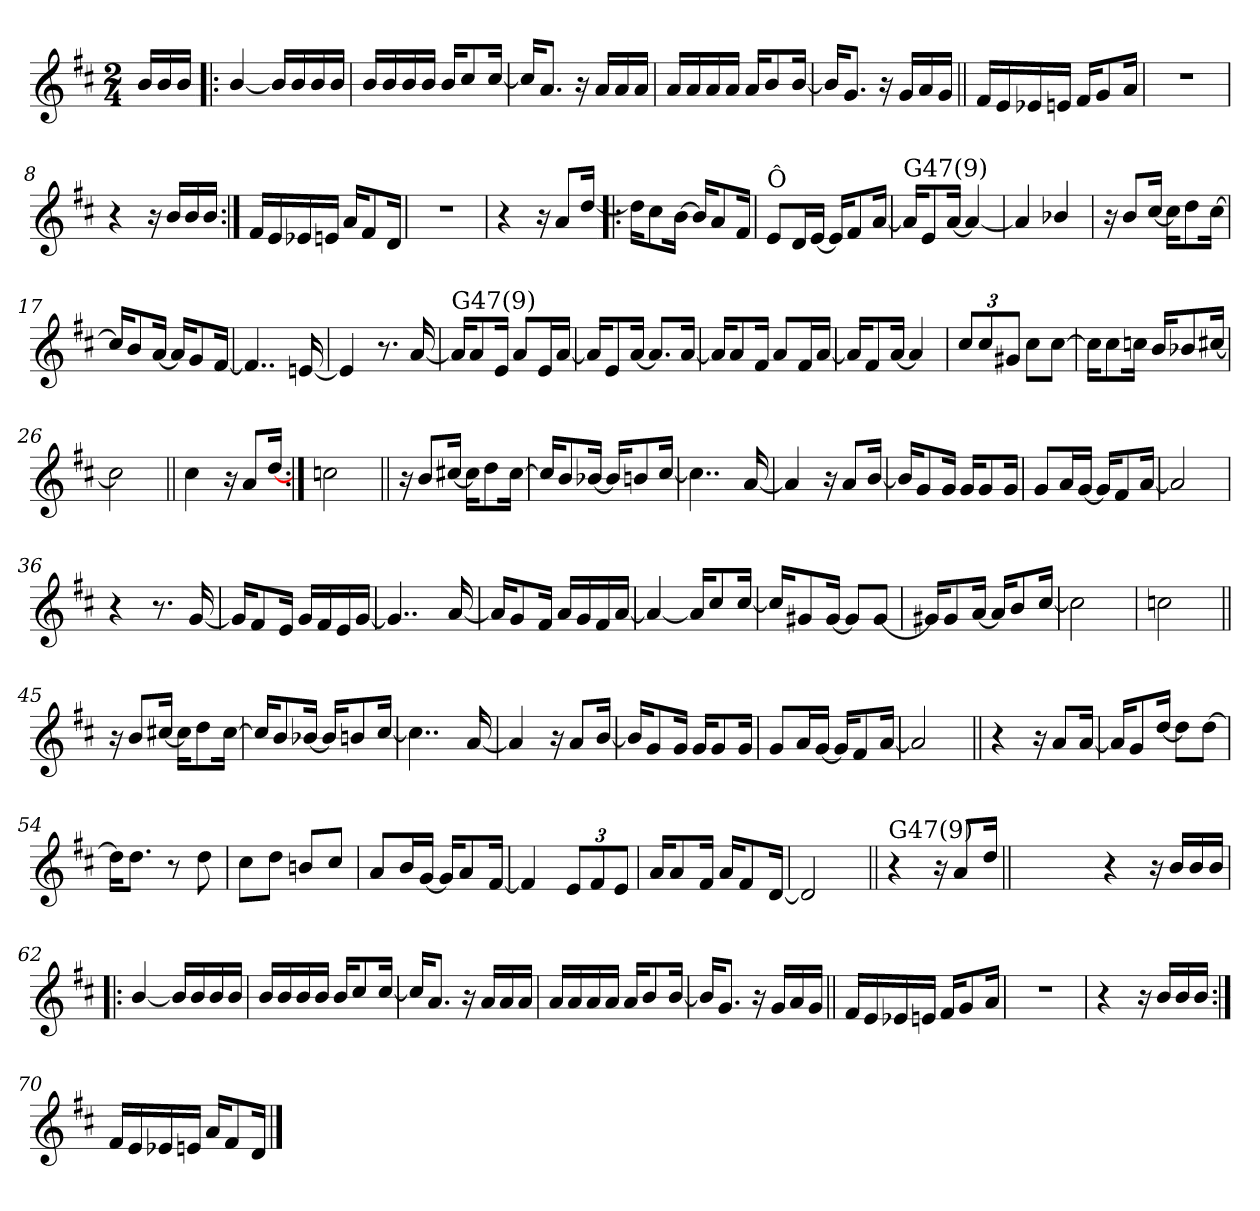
**kern
*part1
*staff1
*clefG2
*k[f#c#]
*D:
*M2/4
=
16b/LL
16b/
16b/JJ
=1!|:
[4b/
16b/LL]
16b/
16b/
16b/JJ
=2
16b/LL
16b/
16b/
16b/JJ
16b/KL
8cc#/
[16cc#/Jk
=3
16cc#/KL]
8.a/J
16r
16a/LL
16a/
16a/JJ
=4
16a/LL
16a/
16a/
16a/JJ
16a/KL
8b/
[16b/Jk
=5
16b/KL]
8.g/J
16r
16g/LL
16a/
16g/JJ
!!LO:LB:g=z
=6||
16f#/LL
16e/
16e-X/
16en/JJ
16f#/KL
8g/
16a/Jk
=7
2r
=8
4r
16r
16b/LL
16b/
16b/JJ
=9:|!
16f#/LL
16e/
16e-X/
16en/JJ
16a/KL
8f#/
16d/Jk
=10
2r
=11
4r
16r
8a/L
[16dd/Jk
!!LO:LB:g=z
=12!|:
16dd\KL]
8cc#\
[16b\Jk
16b/KL]
8a/
16f#/Jk
=13
!LO:TX:a:t=Ô
8e/L
16d/L
[16e/JJ
16e/KL]
8f#/
[16a/Jk
=14
!LO:TX:a:t=G47(9)
16a/KL]
8e/
[16a/Jk
4a/_
=15
4a/]
4b-X/
=16
16r
8b/L
[16cc#/Jk
16cc#\KL]
8dd\
[16cc#\Jk
!!LO:LB:g=z
=17
16cc#/KL]
8b/
[16a/Jk
16a/KL]
8g/
[16f#/Jk
=18
4..f#/]
[16en/
=19
4e/]
8.r
[16a/
=20
!LO:TX:a:t=G47(9)
16a/KL]
8a/
16e/Jk
8a/L
16e/L
[16a/JJ
=21
16a/KL]
8e/
[16a/Jk
8.a/L]
[16a/Jk
=22
16a/KL]
8a/
16f#/Jk
8a/L
16f#/L
[16a/JJ
!!LO:LB:g=z
=23
16a/KL]
8f#/
[16a/Jk
4a/]
=24
12cc#/L
12cc#/
12g#X/J
8cc#\L
[8cc#\J
=25
16cc#\KL]
8cc#\
16ccn\Jk
16b/KL
8b-X/
[16cc#X/Jk
=26
2cc#\]
=27||
4cc#\
16r
8a/L
[16dd/Jk
!!LO:LB:g=z
=28:|!
2ccn\
=29||
16r
8b/L
[16cc#X/Jk
16cc#\KL]
8dd\
[16cc#\Jk
=30
16cc#/KL]
8b/
[16b-X/Jk
16b-/KL]
8bn/
[16cc#/Jk
=31
4..cc#\]
[16a/
=32
4a/]
16r
8a/L
[16b/Jk
!!LO:LB:g=z
=33
16b/KL]
8g/
16g/Jk
16g/KL
8g/
16g/Jk
=34
8g/L
16a/L
[16g/JJ
16g/KL]
8f#/
[16a/Jk
=35
2a/]
=36
4r
8.r
[16g/
=37
16g/KL]
8f#/
16e/Jk
16g/LL
16f#/
16e/
[16g/JJ
=38
4..g/]
[16a/
!!LO:LB:g=z
=39
16a/KL]
8g/
16f#/Jk
16a/LL
16g/
16f#/
[16a/JJ
=40
4a/_
16a/KL]
8cc#/
[16cc#/Jk
=41
16cc#/KL]
8g#X/
[16g#/Jk
8g#/L]
[8g#/J
=42
16g#X/KL]
8g#/
[16a/Jk
16a/KL]
8b/
[16cc#/Jk
=43
2cc#\]
=44
2ccn\
!!LO:LB:g=z
=45||
16r
8b/L
[16cc#X/Jk
16cc#\KL]
8dd\
[16cc#\Jk
=46
16cc#/KL]
8b/
[16b-X/Jk
16b-/KL]
8bn/
[16cc#/Jk
=47
4..cc#\]
[16a/
=48
4a/]
16r
8a/L
[16b/Jk
=49
16b/KL]
8g/
16g/Jk
16g/KL
8g/
16g/Jk
=50
8g/L
16a/L
[16g/JJ
16g/KL]
8f#/
[16a/Jk
!!LO:PB:g=z
=51
2a/]
=52||
4r
16r
8a/L
[16a/Jk
=53
16a/KL]
8g/
[16dd/Jk
8dd\L]
[8dd\J
=54
16dd\KL]
8.dd\J
8r
8dd\
=55
8cc#\L
8dd\J
8bn/L
8cc#/J
!!LO:LB:g=z
=56
8a/L
16b/L
[16g/JJ
16g/KL]
8a/
[16f#/Jk
=57
4f#/]
12e/L
12f#/
12e/J
=58
16a/KL
8a/
16f#/Jk
16a/KL
8f#/
[16d/Jk
=59
2d/]
=60||
!LO:TX:a:t=G47(9)
4r
16r
8a/L
16dd/Jk
=60X601||
2ryy
!!LO:LB:g=z
=61-
4r
16r
16b/LL
16b/
16b/JJ
=62!|:
[4b/
16b/LL]
16b/
16b/
16b/JJ
=63
16b/LL
16b/
16b/
16b/JJ
16b/KL
8cc#/
[16cc#/Jk
=64
16cc#/KL]
8.a/J
16r
16a/LL
16a/
16a/JJ
=65
16a/LL
16a/
16a/
16a/JJ
16a/KL
8b/
[16b/Jk
!!LO:LB:g=z
=66
16b/KL]
8.g/J
16r
16g/LL
16a/
16g/JJ
=67||
16f#/LL
16e/
16e-X/
16en/JJ
16f#/KL
8g/
16a/Jk
=68
2r
=69
4r
16r
16b/LL
16b/
16b/JJ
=70:|!
16f#/LL
16e/
16e-X/
16en/JJ
16a/KL
8f#/
16d/Jk
==
*-
